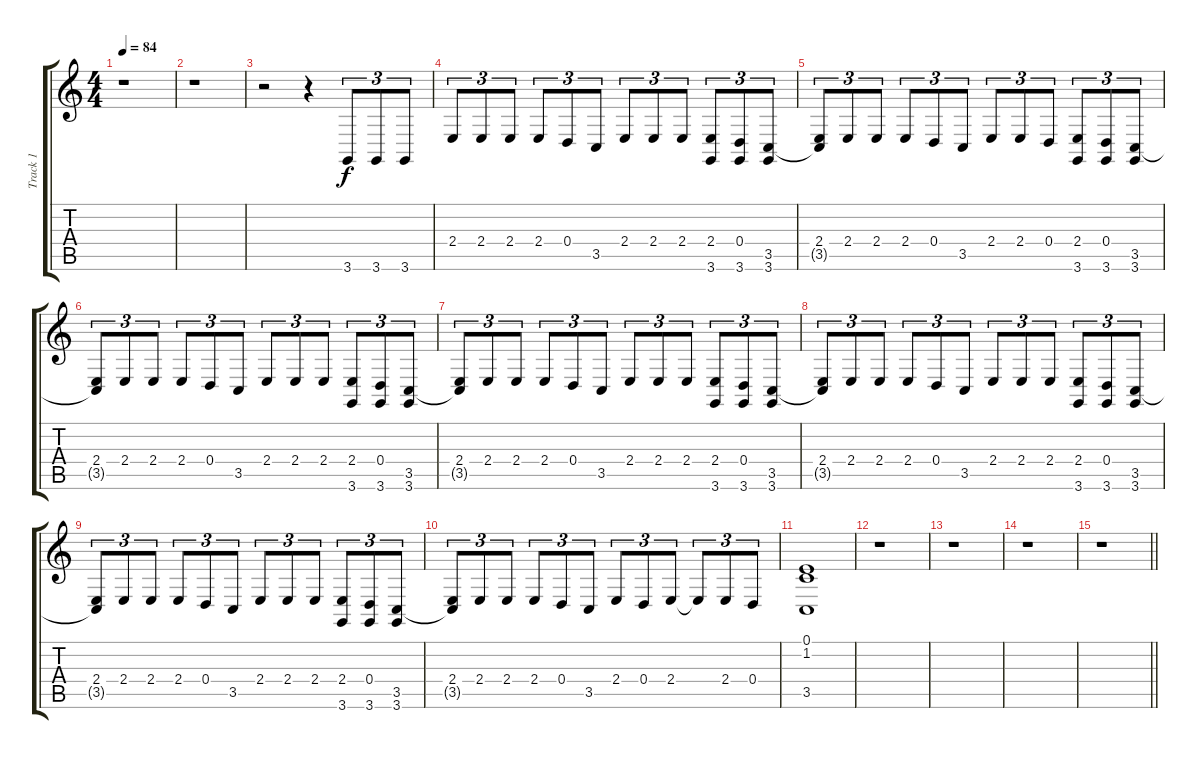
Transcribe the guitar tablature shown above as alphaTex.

\track ("Track 1" "Track 1") {instrument clarinet}
\staff {score tabs}
\tuning (E4 B3 G3 D3 A2 E2) {hide}
\ts (4 4)
\tempo 84
\clef g2
\ks c
r.1{dy f} |
r.1 |
r.2 r.4 3.6.8{tu (3 2)} 3.6.8{tu (3 2)} 3.6.8{tu (3 2)} |
2.4.8{tu (3 2)} 2.4.8{tu (3 2)} 2.4.8{tu (3 2)} 2.4.8{tu (3 2)} 0.4.8{tu (3 2)} 3.5.8{tu (3 2)} 2.4.8{tu (3 2)} 2.4.8{tu (3 2)} 2.4.8{tu (3 2)} (2.4 3.6).8{tu (3 2)} (0.4 3.6).8{tu (3 2)} (3.5 3.6).8{tu (3 2)} |
(2.4 3.5{t}).8{tu (3 2)} 2.4.8{tu (3 2)} 2.4.8{tu (3 2)} 2.4.8{tu (3 2)} 0.4.8{tu (3 2)} 3.5.8{tu (3 2)} 2.4.8{tu (3 2)} 2.4.8{tu (3 2)} 0.4.8{tu (3 2)} (2.4 3.6).8{tu (3 2)} (0.4 3.6).8{tu (3 2)} (3.5 3.6).8{tu (3 2)} |
(2.4 3.5{t}).8{tu (3 2)} 2.4.8{tu (3 2)} 2.4.8{tu (3 2)} 2.4.8{tu (3 2)} 0.4.8{tu (3 2)} 3.5.8{tu (3 2)} 2.4.8{tu (3 2)} 2.4.8{tu (3 2)} 2.4.8{tu (3 2)} (2.4 3.6).8{tu (3 2)} (0.4 3.6).8{tu (3 2)} (3.5 3.6).8{tu (3 2)} |
(2.4 3.5{t}).8{tu (3 2)} 2.4.8{tu (3 2)} 2.4.8{tu (3 2)} 2.4.8{tu (3 2)} 0.4.8{tu (3 2)} 3.5.8{tu (3 2)} 2.4.8{tu (3 2)} 2.4.8{tu (3 2)} 2.4.8{tu (3 2)} (2.4 3.6).8{tu (3 2)} (0.4 3.6).8{tu (3 2)} (3.5 3.6).8{tu (3 2)} |
(2.4 3.5{t}).8{tu (3 2)} 2.4.8{tu (3 2)} 2.4.8{tu (3 2)} 2.4.8{tu (3 2)} 0.4.8{tu (3 2)} 3.5.8{tu (3 2)} 2.4.8{tu (3 2)} 2.4.8{tu (3 2)} 2.4.8{tu (3 2)} (2.4 3.6).8{tu (3 2)} (0.4 3.6).8{tu (3 2)} (3.5 3.6).8{tu (3 2)} |
(2.4 3.5{t}).8{tu (3 2)} 2.4.8{tu (3 2)} 2.4.8{tu (3 2)} 2.4.8{tu (3 2)} 0.4.8{tu (3 2)} 3.5.8{tu (3 2)} 2.4.8{tu (3 2)} 2.4.8{tu (3 2)} 2.4.8{tu (3 2)} (2.4 3.6).8{tu (3 2)} (0.4 3.6).8{tu (3 2)} (3.5 3.6).8{tu (3 2)} |
(2.4 3.5{t}).8{tu (3 2)} 2.4.8{tu (3 2)} 2.4.8{tu (3 2)} 2.4.8{tu (3 2)} 0.4.8{tu (3 2)} 3.5.8{tu (3 2)} 2.4.8{tu (3 2)} 0.4.8{tu (3 2)} 2.4.8{tu (3 2)} 2.4{t}.8{tu (3 2)} 2.4.8{tu (3 2)} 0.4.8{tu (3 2)} |
(0.1 1.2 3.5).1 |
r.1 |
r.1 |
r.1 |
\barLineRight lightlight
r.1
